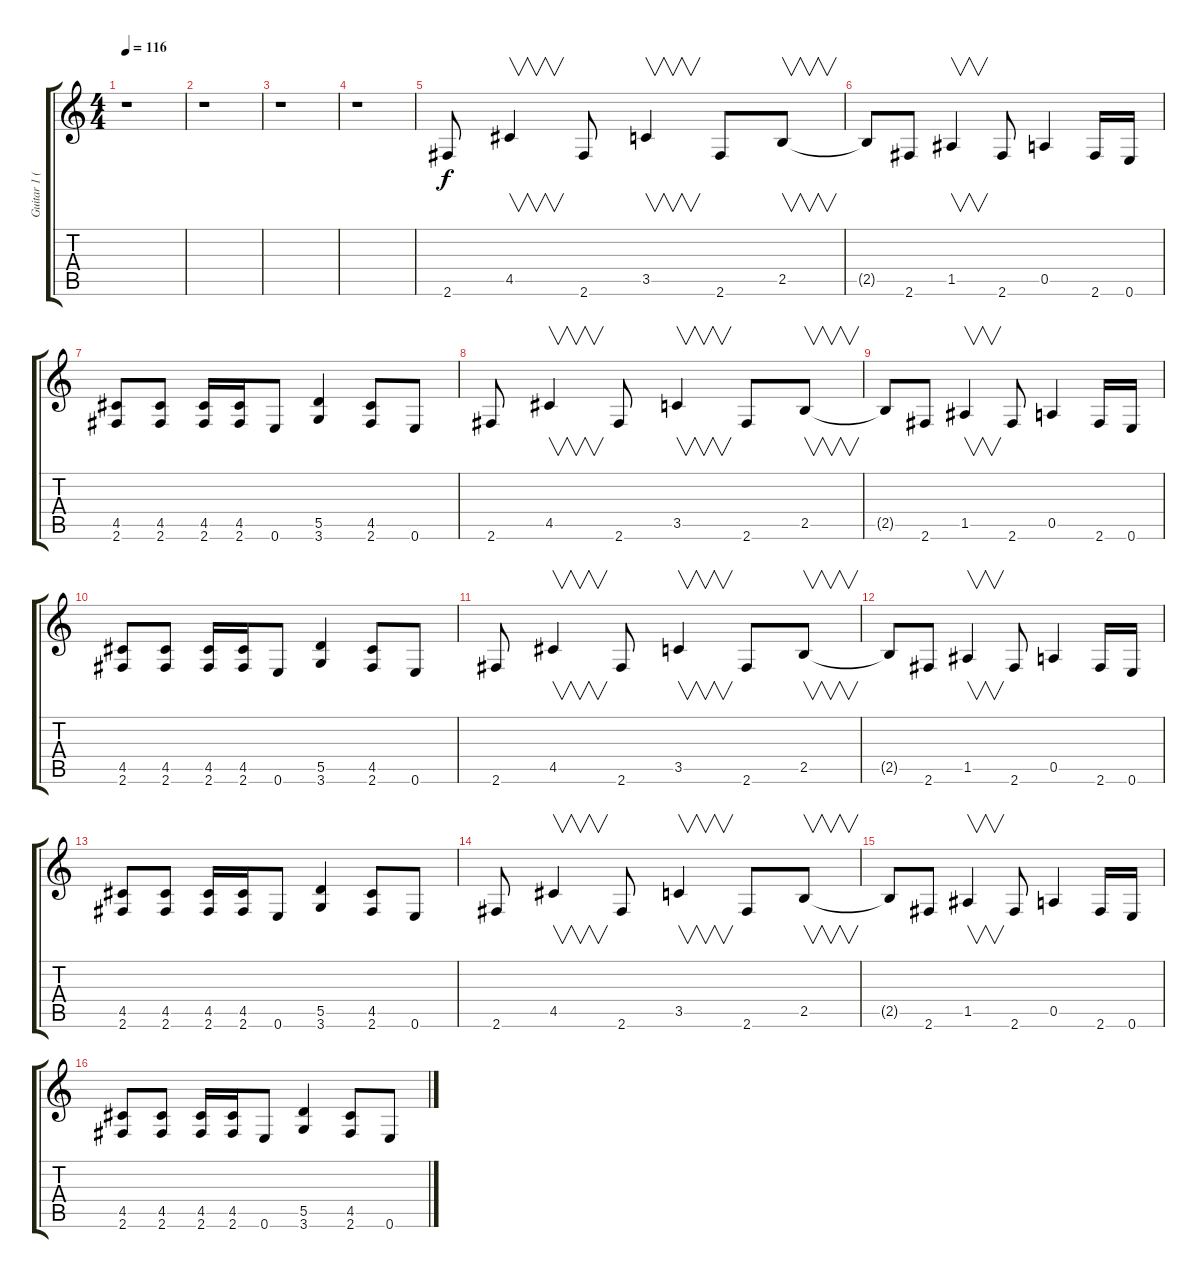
\track ("Guitar 1 (Distorted)" "Guitar 1 (") {instrument distortionguitar}
\staff {score tabs}
\tuning (E4 B3 G3 D3 A2 E2) {hide}
\ts (4 4)
\tempo 116
\clef g2
\ks c
r.1{dy f} |
r.1 |
r.1 |
r.1 |
2.6.8 4.5.4{v} 2.6.8 3.5.4{v} 2.6.8 2.5.8{v} |
2.5{t}.8 2.6.8 1.5.4{v} 2.6.8 0.5.4 2.6.16 0.6.16 |
(4.5 2.6).8 (4.5 2.6).8 (4.5 2.6).16 (4.5 2.6).16 0.6.8 (5.5 3.6).4 (4.5 2.6).8 0.6.8 |
2.6.8 4.5.4{v} 2.6.8 3.5.4{v} 2.6.8 2.5.8{v} |
2.5{t}.8 2.6.8 1.5.4{v} 2.6.8 0.5.4 2.6.16 0.6.16 |
(4.5 2.6).8 (4.5 2.6).8 (4.5 2.6).16 (4.5 2.6).16 0.6.8 (5.5 3.6).4 (4.5 2.6).8 0.6.8 |
2.6.8 4.5.4{v} 2.6.8 3.5.4{v} 2.6.8 2.5.8{v} |
2.5{t}.8 2.6.8 1.5.4{v} 2.6.8 0.5.4 2.6.16 0.6.16 |
(4.5 2.6).8 (4.5 2.6).8 (4.5 2.6).16 (4.5 2.6).16 0.6.8 (5.5 3.6).4 (4.5 2.6).8 0.6.8 |
2.6.8 4.5.4{v} 2.6.8 3.5.4{v} 2.6.8 2.5.8{v} |
2.5{t}.8 2.6.8 1.5.4{v} 2.6.8 0.5.4 2.6.16 0.6.16 |
(4.5 2.6).8 (4.5 2.6).8 (4.5 2.6).16 (4.5 2.6).16 0.6.8 (5.5 3.6).4 (4.5 2.6).8 0.6.8
